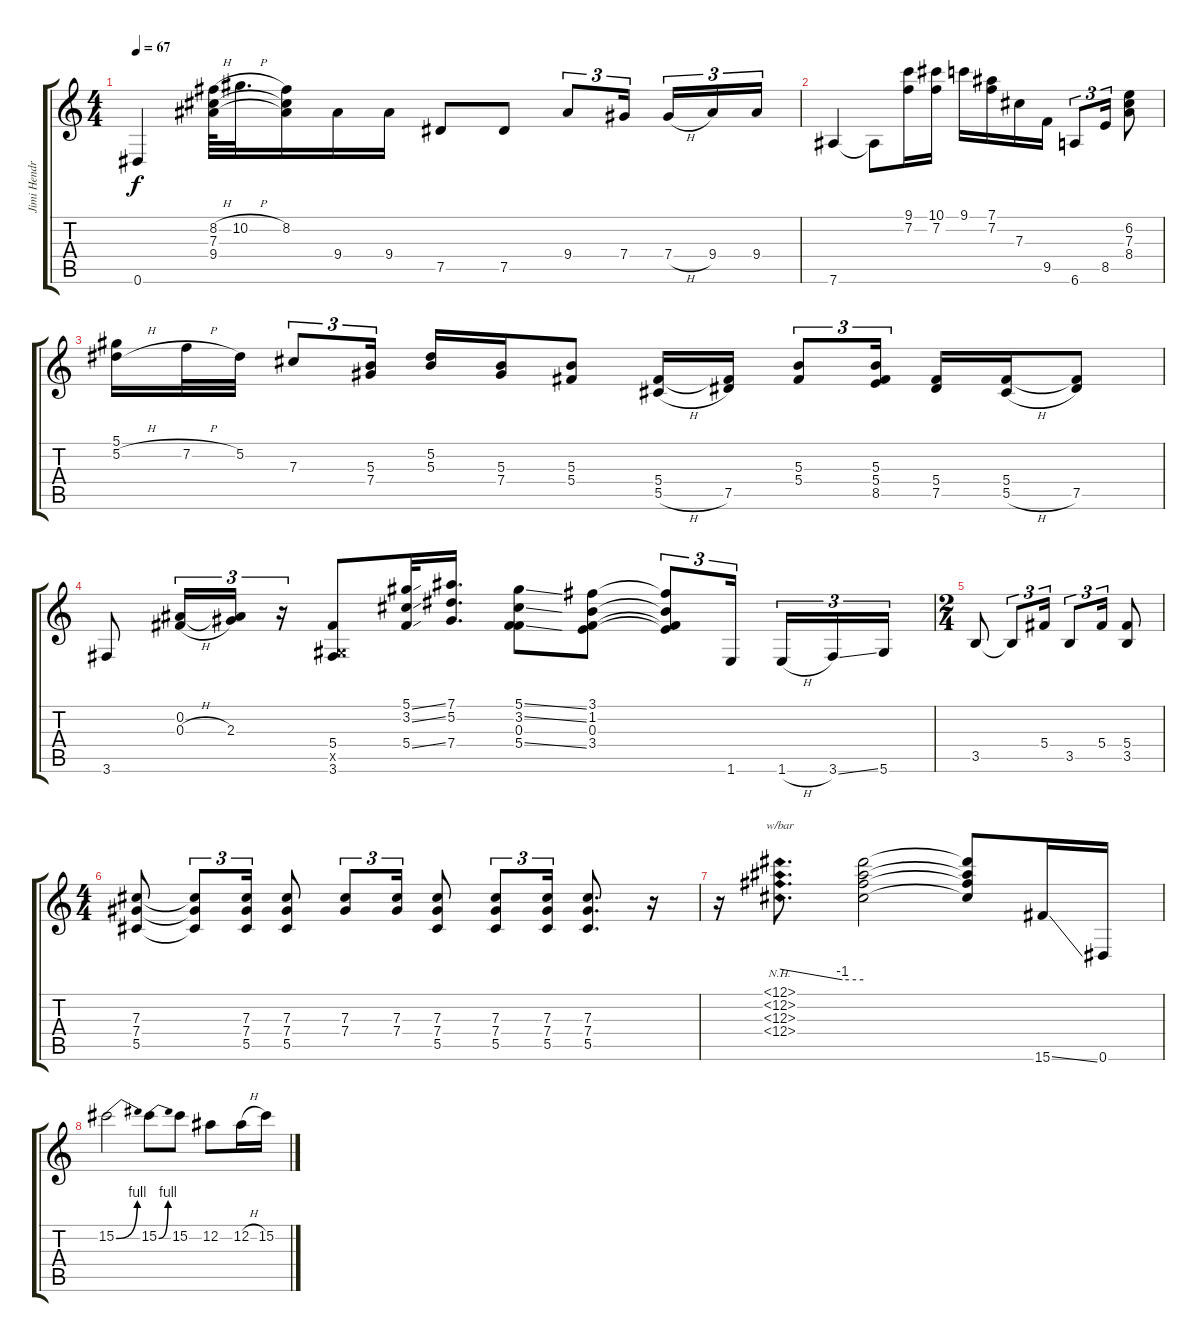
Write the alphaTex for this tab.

\track ("Jimi Hendrix" "Jimi Hendr") {instrument electricguitarclean}
\staff {score tabs}
\tuning (Eb4 Bb3 Gb3 Db3 Ab2 Eb2) {hide}
\ts (4 4)
\tempo 67
\clef g2
\ks c
0.6.4{dy f} (8.2{h} 7.3 9.4).64 10.2{h}.32{d} (8.2 7.3{t} 9.4{t}).16 9.4.16 9.4.16 7.5.8 7.5.8 9.4.8{tu (3 2)} 7.4.16{tu (3 2) beam splitsecondary} 7.4{h}.16{tu (3 2)} 9.4.16{tu (3 2)} 9.4.16{tu (3 2)} |
7.6.4 7.6{t}.8 (9.1 7.2).16 (10.1 7.2).16 9.1.16 (7.1 7.2).16 7.3.16 9.5.16 6.6.8{tu (3 2)} 8.5.16{tu (3 2)} (6.2 7.3 8.4).8 |
(5.1 5.2{h}).16 7.2{h}.32 5.2.32 7.3.8{tu (3 2)} (5.3 7.4).16{tu (3 2)} (5.2 5.3).16 (5.3 7.4).16 (5.3 5.4).8 (5.4 5.5{h}).16 (5.4{t} 7.5).16 (5.3 5.4).8{tu (3 2)} (5.3 5.4 8.5).16{tu (3 2)} (5.4 7.5).16 (5.4 5.5{h}).16 (5.4{t} 7.5).8 |
3.6.8 (0.2 0.3{h}).16{tu (3 2)} (0.2{t} 2.3).16{tu (3 2)} r.16{tu (3 2)} (5.4 0.5{x} 3.6).8 (5.1{ss} 3.2{ss} 5.4{ss}).32 (7.1 5.2 7.4).16{d} (5.1{ss} 3.2{ss} 0.3 5.4{ss}).8 (3.1 1.2 0.3 3.4).8 (3.1{t} 1.2{t} 0.3{t} 3.4{t}).8{tu (3 2)} 1.6.16{tu (3 2) beam splitsecondary} 1.6{h}.16{tu (3 2)} 3.6{ss}.16{tu (3 2)} 5.6.16{tu (3 2)} |
\ts (2 4)
3.5.8 3.5{t}.8{tu (3 2)} 5.4.16{tu (3 2)} 3.5.8{tu (3 2)} 5.4.16{tu (3 2)} (5.4 3.5).8 |
\ts (4 4)
(7.3 7.4 5.5).8 (7.3{t} 7.4{t} 5.5{t}).8{tu (3 2)} (7.3 7.4 5.5).16{tu (3 2)} (7.3 7.4 5.5).8 (7.3 7.4).8{tu (3 2)} (7.3 7.4).16{tu (3 2)} (7.3 7.4 5.5).8 (7.3 7.4 5.5).8{tu (3 2)} (7.3 7.4 5.5).16{tu (3 2)} (7.3 7.4 5.5).8{d} r.16 |
r.16 (12.1{nh} 12.2{nh} 12.3{nh} 12.4{nh}).8{d tbe (custom default 0 0 45 -4 60 -4)} (12.1{t} 12.2{t} 12.3{t} 12.4{t}).2 (12.1{t} 12.2{t} 12.3{t} 12.4{t}).8 15.6{ss}.16 0.6.16 |
15.2{be (bend 0 0 60 4)}.2{volume 16 instrument overdrivenguitar} 15.2{be (bend 0 0 60 4)}.8 15.2.8 12.2.8 12.2{h}.16 15.2.16
